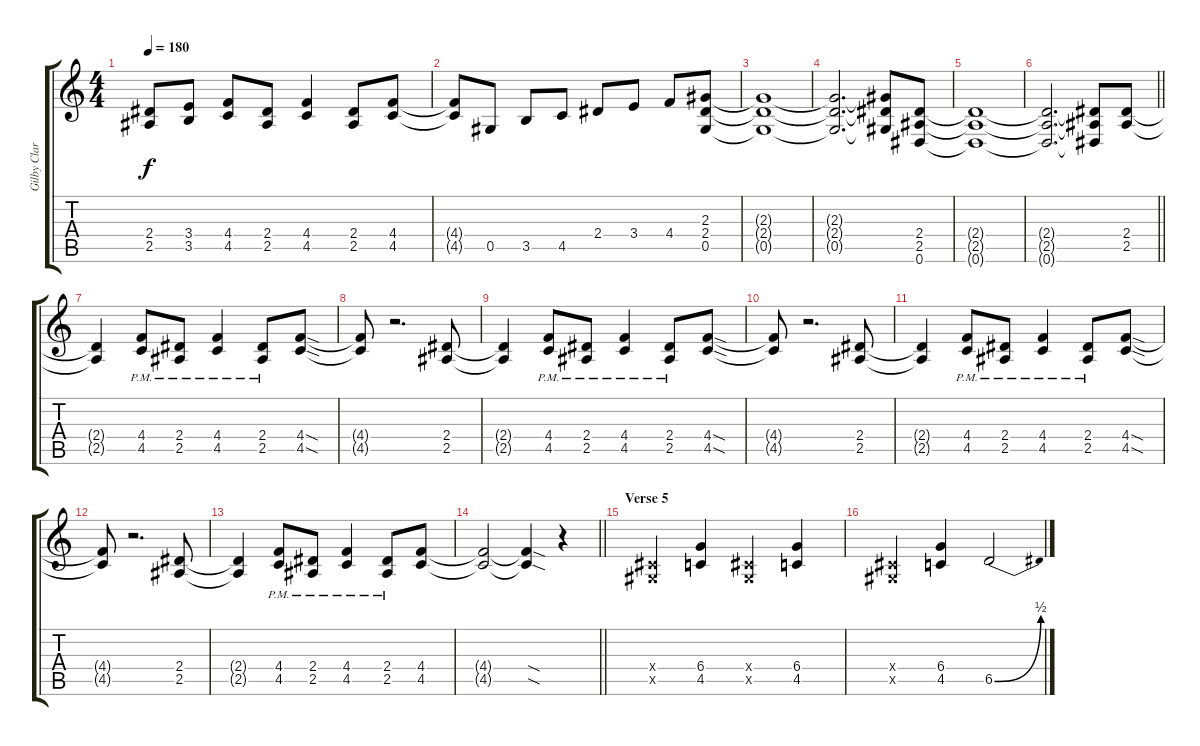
\track ("Gilby Clarke" "Gilby Clar") {instrument overdrivenguitar}
\staff {score tabs}
\tuning (Eb4 Bb3 Gb3 Db3 Ab2 Eb2) {hide}
\ts (4 4)
\tempo 180
\clef g2
\ks c
(2.4{t} 2.5{t}).8{dy f} (3.4 3.5).8 (4.4 4.5).8 (2.4 2.5).8 (4.4 4.5).4 (2.4 2.5).8 (4.4 4.5).8 |
(4.4{t} 4.5{t}).8 0.5.8 3.5.8 4.5.8 2.4.8 3.4.8 4.4.8 (2.3 2.4 0.5).8 |
(2.3{t} 2.4{t} 0.5{t}).1 |
(2.3{t} 2.4{t} 0.5{t}).2{d} (2.3{t} 2.4{t} 0.5{t}).8 (2.4 2.5 0.6).8 |
(2.4{t} 2.5{t} 0.6{t}).1 |
\barLineRight lightlight
(2.4{t} 2.5{t} 0.6{t}).2{d} (2.4{t} 2.5{t} 0.6{t}).8 (2.4 2.5).8 |
(2.4{t} 2.5{t}).4 (4.4{pm} 4.5{pm}).8 (2.4{pm} 2.5{pm}).8 (4.4 4.5{pm}).4 (2.4{pm} 2.5{pm}).8 (4.4{sod} 4.5{sod}).8 |
(4.4{t} 4.5{t}).8 r.2{d} (2.4 2.5).8 |
(2.4{t} 2.5{t}).4 (4.4{pm} 4.5{pm}).8 (2.4{pm} 2.5{pm}).8 (4.4 4.5{pm}).4 (2.4{pm} 2.5{pm}).8 (4.4{sod} 4.5{sod}).8 |
(4.4{t} 4.5{t}).8 r.2{d} (2.4 2.5).8 |
(2.4{t} 2.5{t}).4 (4.4{pm} 4.5{pm}).8 (2.4{pm} 2.5{pm}).8 (4.4 4.5{pm}).4 (2.4{pm} 2.5{pm}).8 (4.4{sod} 4.5{sod}).8 |
(4.4{t} 4.5{t}).8 r.2{d} (2.4 2.5).8 |
(2.4{t} 2.5{t}).4 (4.4{pm} 4.5{pm}).8 (2.4{pm} 2.5{pm}).8 (4.4 4.5{pm}).4 (2.4{pm} 2.5{pm}).8 (4.4 4.5).8 |
\barLineRight lightlight
(4.4{t} 4.5{t}).2 (4.4{sod t} 4.5{sod t}).4 r.4 |
\section ("" "Verse 5")
(0.4{x} 0.5{x}).4 (6.4 4.5).4 (0.4{x} 0.5{x}).4 (6.4 4.5).4 |
(0.4{x} 0.5{x}).4 (6.4 4.5).4 6.5{be (bend 0 0 60 2)}.2
